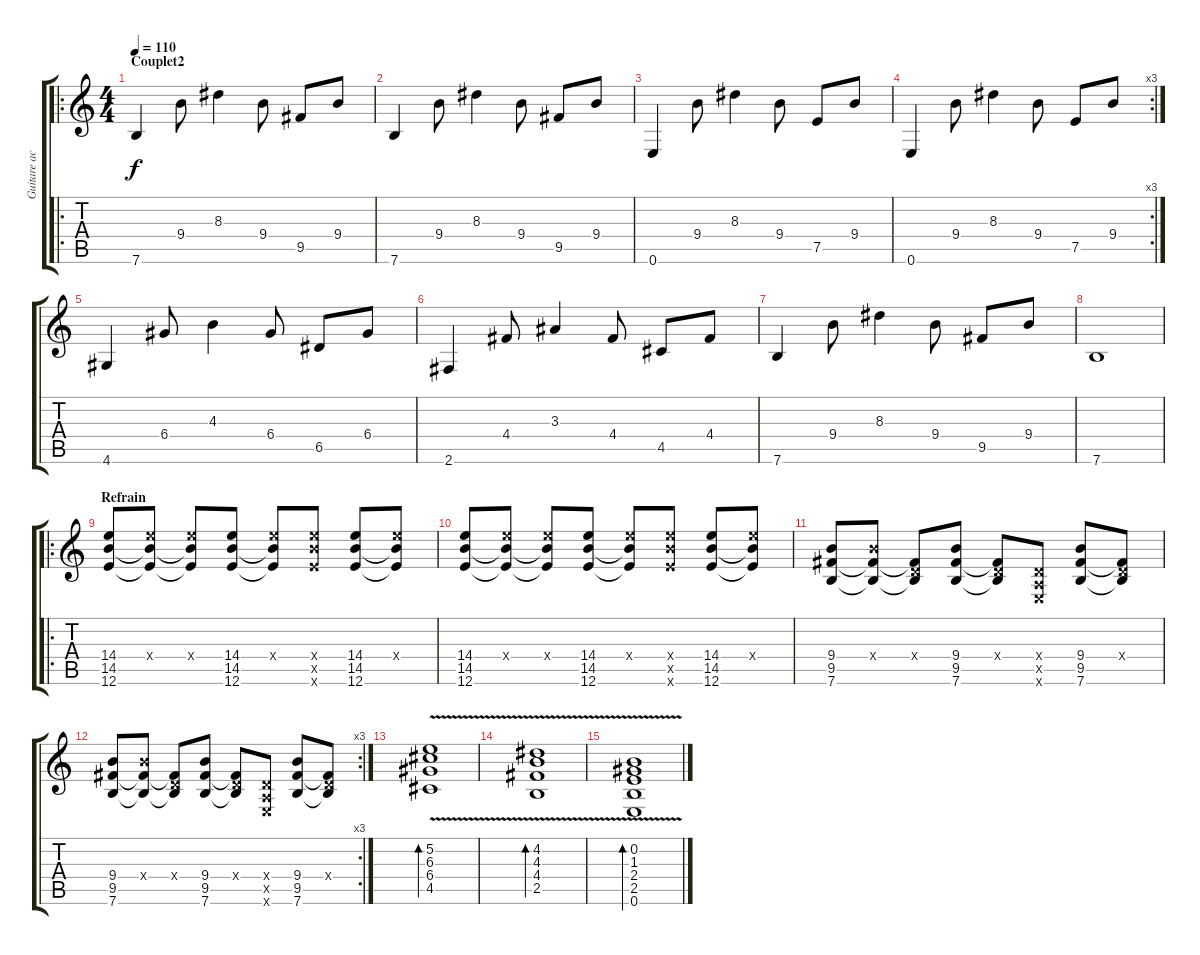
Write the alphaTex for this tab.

\track ("Guitare acoustique" "Guitare ac") {instrument electricguitarjazz}
\staff {score tabs}
\tuning (E4 B3 G3 D3 A2 E2) {hide}
\ro
\ts (4 4)
\section ("" "Couplet2")
\tempo 110
\clef g2
\ks c
7.6.4{dy f} 9.4.8 8.3.4 9.4.8 9.5.8 9.4.8 |
7.6.4 9.4.8 8.3.4 9.4.8 9.5.8 9.4.8 |
0.6.4 9.4.8 8.3.4 9.4.8 7.5.8 9.4.8 |
\rc 3
0.6.4 9.4.8 8.3.4 9.4.8 7.5.8 9.4.8 |
4.6.4 6.4.8 4.3.4 6.4.8 6.5.8 6.4.8 |
2.6.4 4.4.8 3.3.4 4.4.8 4.5.8 4.4.8 |
7.6.4 9.4.8 8.3.4 9.4.8 9.5.8 9.4.8 |
7.6.1 |
\ro
\section ("" "Refrain")
(14.4 14.5 12.6).8{volume 16 instrument overdrivenguitar} (14.4{x} 14.5{t} 12.6{t}).8 (14.4{x} 14.5{t} 12.6{t}).8 (14.4 14.5 12.6).8 (14.4{x} 14.5{t} 12.6{t}).8 (14.4{x} 14.5{x} 12.6{x}).8 (14.4 14.5 12.6).8 (14.4{x} 14.5{t} 12.6{t}).8 |
(14.4 14.5 12.6).8 (14.4{x} 14.5{t} 12.6{t}).8 (14.4{x} 14.5{t} 12.6{t}).8 (14.4 14.5 12.6).8 (14.4{x} 14.5{t} 12.6{t}).8 (14.4{x} 14.5{x} 12.6{x}).8 (14.4 14.5 12.6).8 (14.4{x} 14.5{t} 12.6{t}).8 |
(9.4 9.5 7.6).8 (9.4{x} 9.5{t} 7.6{t}).8 (0.4{x} 9.5{t} 7.6{t}).8 (9.4 9.5 7.6).8 (0.4{x} 9.5{t} 7.6{t}).8 (0.4{x} 0.5{x} 0.6{x}).8 (9.4 9.5 7.6).8 (0.4{x} 9.5{t} 7.6{t}).8 |
\rc 3
(9.4 9.5 7.6).8 (9.4{x} 9.5{t} 7.6{t}).8 (0.4{x} 9.5{t} 7.6{t}).8 (9.4 9.5 7.6).8 (0.4{x} 9.5{t} 7.6{t}).8 (0.4{x} 0.5{x} 0.6{x}).8 (9.4 9.5 7.6).8 (0.4{x} 9.5{t} 7.6{t}).8 |
(5.2{v} 6.3{v} 6.4{v} 4.5{v}).1{bd 240 volume 13 instrument electricguitarjazz} |
(4.2{v} 4.3{v} 4.4{v} 2.5{v}).1{bd 240} |
(0.2{v} 1.3{v} 2.4{v} 2.5{v} 0.6{v}).1{bd 240}
